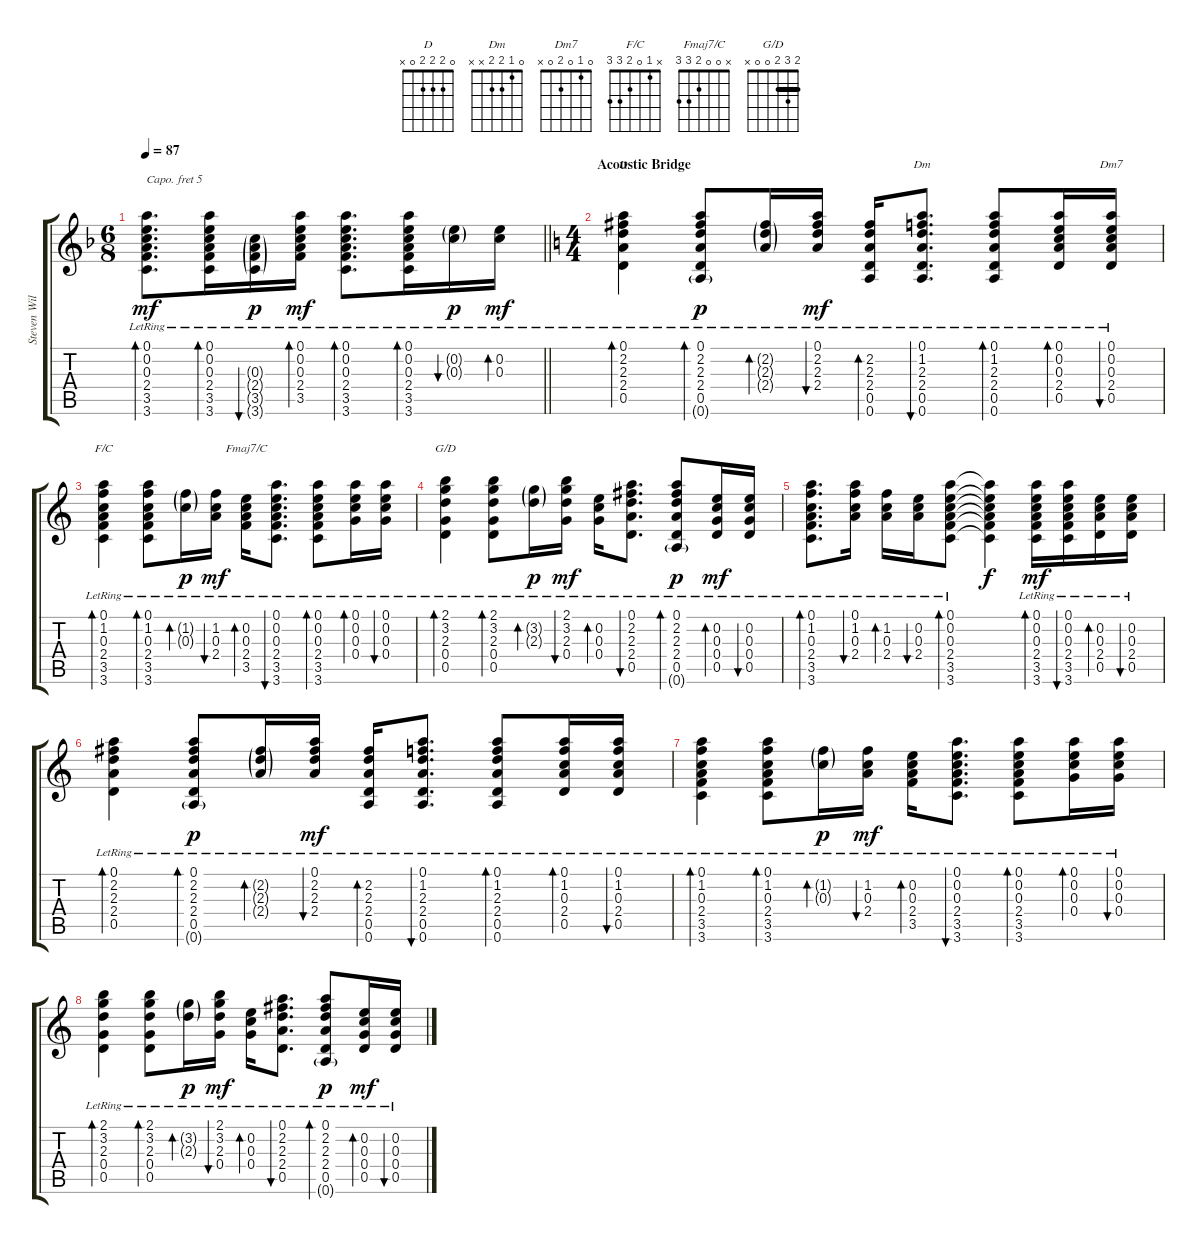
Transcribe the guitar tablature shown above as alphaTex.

\track ("Steven Wilson Acous. Gtr. L" "Steven Wil") {instrument acousticguitarsteel}
\staff {score tabs}
\capo 5
\tuning (E4 B3 G3 D3 A2 E2) {hide}
\chord ("D" 0 2 2 2 0 x)
\chord ("Dm" 0 1 2 2 x x)
\chord ("Dm7" 0 1 0 2 0 x)
\chord ("F/C" x 1 0 2 3 3)
\chord ("Fmaj7/C" x 0 0 2 3 3)
\chord ("G/D" 2 3 2 0 0 x) {barre 2}
\ts (6 8)
\tempo 87
\clef g2
\barLineRight lightlight
\ks f
(0.1{lr} 0.2{lr} 0.3{lr} 2.4{lr} 3.5{lr} 3.6).8{d bd 30 dy mf} (0.1{lr} 0.2{lr} 0.3{lr} 2.4{lr} 3.5{lr} 3.6).16{bd 30} (0.3{g lr} 2.4{g lr} 3.5{g lr} 3.6{g}).16{bu 30 dy p} (0.1{lr} 0.2{lr} 0.3{lr} 2.4{lr} 3.5).16{bd 30 dy mf} (0.1{lr} 0.2{lr} 0.3{lr} 2.4{lr} 3.5{lr} 3.6).8{d bd 30} (0.1{lr} 0.2{lr} 0.3{lr} 2.4{lr} 3.5{lr} 3.6).16{bd 30} (0.2{g lr} 0.3{g lr}).16{bu 30 dy p} (0.2{lr} 0.3{lr}).16{bd 30 dy mf} |
\ts (4 4)
\section ("" "Acoustic Bridge")
\ks aminor
(0.1{lr} 2.2{lr} 2.3{lr} 2.4{lr} 0.5{lr}).4{bd 30 ch "D"} (0.1{lr} 2.2{lr} 2.3{lr} 2.4{lr} 0.5{lr} 0.6{g lr}).8{bd 30 dy p} (2.2{g lr} 2.3{g lr} 2.4{g lr}).16{bd 30} (0.1{lr} 2.2{lr} 2.3{lr} 2.4{lr}).16{bu 30 dy mf} (2.2{lr} 2.3{lr} 2.4{lr} 0.5{lr} 0.6{lr}).16{bd 30} (0.1{lr} 1.2{lr} 2.3{lr} 2.4{lr} 0.5{lr} 0.6{lr}).8{d bu 30 ch "Dm"} (0.1{lr} 1.2{lr} 2.3{lr} 2.4{lr} 0.5{lr} 0.6{lr}).8{bd 30} (0.1{lr} 0.2{lr} 0.3{lr} 2.4{lr} 0.5).16{bd 30} (0.1{lr} 0.2{lr} 0.3{lr} 2.4{lr} 0.5).16{bu 30 ch "Dm7"} |
(0.1{lr} 1.2{lr} 0.3{lr} 2.4{lr} 3.5{lr} 3.6{lr}).4{bd 30 ch "F/C"} (0.1{lr} 1.2{lr} 0.3{lr} 2.4{lr} 3.5{lr} 3.6{lr}).8{bd 30} (1.2{g lr} 0.3{g lr}).16{bd 30 dy p} (1.2{lr} 0.3{lr} 2.4{lr}).16{bu 30 dy mf} (0.2{lr} 0.3{lr} 2.4{lr} 3.5{lr}).16{bd 30 ch "Fmaj7/C"} (0.1{lr} 0.2{lr} 0.3{lr} 2.4{lr} 3.5{lr} 3.6{lr}).8{d bu 30} (0.1{lr} 0.2{lr} 0.3{lr} 2.4{lr} 3.5{lr} 3.6{lr}).8{bd 30} (0.1{lr} 0.2{lr} 0.3{lr} 0.4{lr}).16{bd 30} (0.1{lr} 0.2{lr} 0.3{lr} 0.4{lr}).16{bu 30} |
(2.1{lr} 3.2{lr} 2.3{lr} 0.4{lr} 0.5{lr}).4{bd 30 ch "G/D"} (2.1{lr} 3.2{lr} 2.3{lr} 0.4{lr} 0.5{lr}).8{bd 30} (3.2{g lr} 2.3{g lr}).16{bd 30 dy p} (2.1{lr} 3.2{lr} 2.3{lr} 0.4{lr}).16{bu 30 dy mf} (0.2{lr} 0.3{lr} 0.4{lr}).16{bd 30} (0.1{lr} 2.2{lr} 2.3{lr} 2.4{lr} 0.5{lr}).8{d bu 30} (0.1{lr} 2.2{lr} 2.3{lr} 2.4{lr} 0.5{lr} 0.6{g}).8{bd 30 dy p} (0.2{lr} 0.3{lr} 0.4{lr} 0.5{lr}).16{bd 30 dy mf} (0.2{lr} 0.3{lr} 0.4{lr} 0.5{lr}).16{bu 30} |
(0.1{lr} 1.2{lr} 0.3{lr} 2.4{lr} 3.5{lr} 3.6{lr}).8{d bd 30} (0.1{lr} 1.2{lr} 0.3{lr} 2.4{lr}).16{bu 30} (1.2{lr} 0.3{lr} 2.4{lr}).16{bd 30} (0.2{lr} 0.3{lr} 2.4{lr}).16{bu 30} (0.1{lr} 0.2{lr} 0.3{lr} 2.4{lr} 3.5{lr} 3.6{lr}).8{bd 30} (0.1{t} 0.2{t} 0.3{t} 2.4{t} 3.5{t} 3.6{t}).4{dy f} (0.1{lr} 0.2{lr} 0.3{lr} 2.4{lr} 3.5{lr} 3.6{lr}).16{bd 30 dy mf} (0.1{lr} 0.2{lr} 0.3{lr} 2.4{lr} 3.5{lr} 3.6{lr}).16{bu 30} (0.2{lr} 0.3{lr} 2.4{lr} 0.5{lr}).16{bd 30} (0.2{lr} 0.3{lr} 2.4{lr} 0.5{lr}).16{bu 30} |
(0.1{lr} 2.2{lr} 2.3{lr} 2.4{lr} 0.5{lr}).4{bd 30} (0.1{lr} 2.2{lr} 2.3{lr} 2.4{lr} 0.5{lr} 0.6{g lr}).8{bd 30 dy p} (2.2{g lr} 2.3{g lr} 2.4{g lr}).16{bd 30} (0.1{lr} 2.2{lr} 2.3{lr} 2.4{lr}).16{bu 30 dy mf} (2.2{lr} 2.3{lr} 2.4{lr} 0.5{lr} 0.6{lr}).16{bd 30} (0.1{lr} 1.2{lr} 2.3{lr} 2.4{lr} 0.5{lr} 0.6{lr}).8{d bu 30} (0.1{lr} 1.2{lr} 2.3{lr} 2.4{lr} 0.5{lr} 0.6{lr}).8{bd 30} (0.1{lr} 1.2{lr} 0.3{lr} 2.4{lr} 0.5).16{bd 30} (0.1{lr} 1.2{lr} 0.3{lr} 2.4{lr} 0.5).16{bu 30} |
(0.1{lr} 1.2{lr} 0.3{lr} 2.4{lr} 3.5{lr} 3.6{lr}).4{bd 30} (0.1{lr} 1.2{lr} 0.3{lr} 2.4{lr} 3.5{lr} 3.6{lr}).8{bd 30} (1.2{g lr} 0.3{g lr}).16{bd 30 dy p} (1.2{lr} 0.3{lr} 2.4{lr}).16{bu 30 dy mf} (0.2{lr} 0.3{lr} 2.4{lr} 3.5{lr}).16{bd 30} (0.1{lr} 0.2{lr} 0.3{lr} 2.4{lr} 3.5{lr} 3.6{lr}).8{d bu 30} (0.1{lr} 0.2{lr} 0.3{lr} 2.4{lr} 3.5{lr} 3.6{lr}).8{bd 30} (0.1{lr} 0.2{lr} 0.3{lr} 0.4{lr}).16{bd 30} (0.1{lr} 0.2{lr} 0.3{lr} 0.4{lr}).16{bu 30} |
(2.1{lr} 3.2{lr} 2.3{lr} 0.4{lr} 0.5{lr}).4{bd 30} (2.1{lr} 3.2{lr} 2.3{lr} 0.4{lr} 0.5{lr}).8{bd 30} (3.2{g lr} 2.3{g lr}).16{bd 30 dy p} (2.1{lr} 3.2{lr} 2.3{lr} 0.4{lr}).16{bu 30 dy mf} (0.2{lr} 0.3{lr} 0.4{lr}).16{bd 30} (0.1{lr} 2.2{lr} 2.3{lr} 2.4{lr} 0.5{lr}).8{d bu 30} (0.1{lr} 2.2{lr} 2.3{lr} 2.4{lr} 0.5{lr} 0.6{g}).8{bd 30 dy p} (0.2{lr} 0.3{lr} 0.4{lr} 0.5{lr}).16{bd 30 dy mf} (0.2{lr} 0.3{lr} 0.4{lr} 0.5{lr}).16{bu 30}
